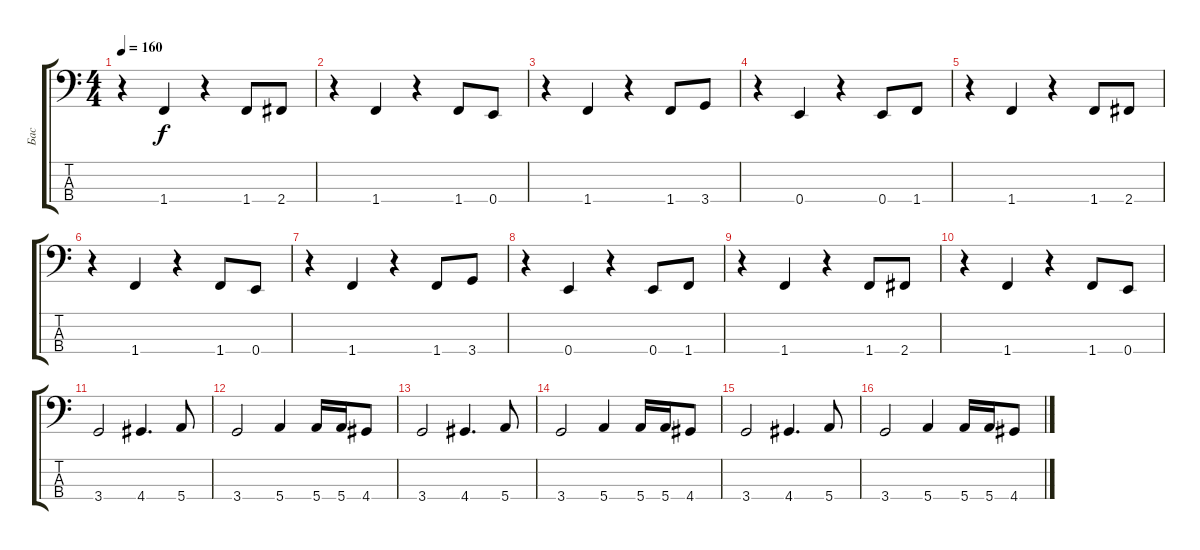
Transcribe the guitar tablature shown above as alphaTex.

\track ("Бас" "Бас") {instrument electricbassfinger}
\staff {score tabs}
\tuning (G2 D2 A1 E1) {hide}
\ts (4 4)
\tempo 160
\clef f4
\ks c
r.4{dy f} 1.4.4 r.4 1.4.8 2.4.8 |
r.4 1.4.4 r.4 1.4.8 0.4.8 |
r.4 1.4.4 r.4 1.4.8 3.4.8 |
r.4 0.4.4 r.4 0.4.8 1.4.8 |
r.4 1.4.4 r.4 1.4.8 2.4.8 |
r.4 1.4.4 r.4 1.4.8 0.4.8 |
r.4 1.4.4 r.4 1.4.8 3.4.8 |
r.4 0.4.4 r.4 0.4.8 1.4.8 |
r.4 1.4.4 r.4 1.4.8 2.4.8 |
r.4 1.4.4 r.4 1.4.8 0.4.8 |
3.4.2 4.4.4{d} 5.4.8 |
3.4.2 5.4.4 5.4.16 5.4.16 4.4.8 |
3.4.2 4.4.4{d} 5.4.8 |
3.4.2 5.4.4 5.4.16 5.4.16 4.4.8 |
3.4.2 4.4.4{d} 5.4.8 |
3.4.2 5.4.4 5.4.16 5.4.16 4.4.8
